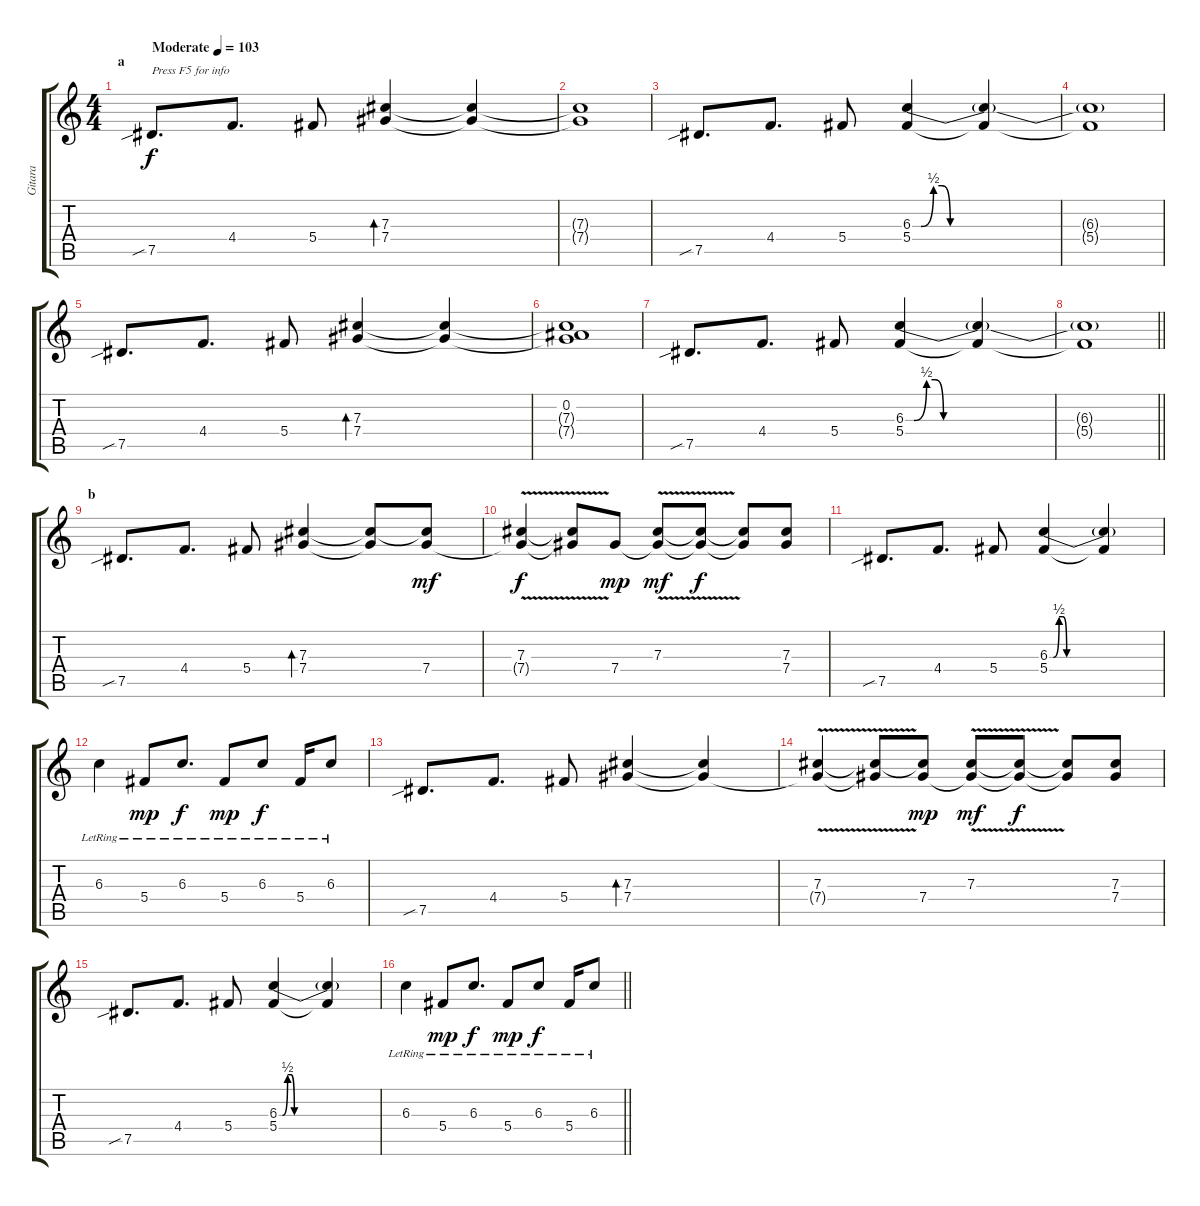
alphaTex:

\track ("Gitara" "Gitara") {instrument electricguitarclean}
\staff {score tabs}
\tuning (Eb4 Bb3 Gb3 Db3 Ab2 Eb2) {hide}
\ts (4 4)
\section ("" "a")
\tempo (103 "Moderate")
\clef g2
\ks c
7.5{sib}.8{d txt "Press F5 for info" dy f instrument electricguitarclean} 4.4.8{d} 5.4.8 (7.3 7.4).4{bd 240} (7.3{t} 7.4{t}).4 |
(7.3{t} 7.4{t}).1 |
7.5{sib}.8{d} 4.4.8{d} 5.4.8 (6.3{be (custom 0 0 2 0 5 2 7 2 9 0 60 0)} 5.4).4 (6.3{t} 5.4{t}).4 |
(6.3{t} 5.4{t}).1 |
7.5{sib}.8{d} 4.4.8{d} 5.4.8 (7.3 7.4).4{bd 240} (7.3{t} 7.4{t}).4 |
(0.2 7.3{t} 7.4{t}).1 |
7.5{sib}.8{d} 4.4.8{d} 5.4.8 (6.3{be (custom 0 0 2 0 5 2 7 2 9 0 60 0)} 5.4).4 (6.3{t} 5.4{t}).4 |
\barLineRight lightlight
(6.3{t} 5.4{t}).1 |
\section ("" "b")
7.5{sib}.8{d} 4.4.8{d} 5.4.8 (7.3 7.4).4{bd 240} (7.3{t} 7.4{t}).8 (7.3{t} 7.4).8{dy mf} |
(7.3{v} 7.4{t}).4{dy f} (7.3{t} 7.4{t}).8 7.4.8{dy mp} (7.3{v} 7.4{t}).8{dy mf} (7.3{t} 7.4{t}).8{dy f} (7.3{t} 7.4{t}).8 (7.3 7.4).8 |
7.5{sib}.8{d} 4.4.8{d} 5.4.8 (6.3{be (custom 0 0 2 0 5 2 7 2 9 0 60 0)} 5.4).4 (6.3{t} 5.4{t}).4 |
6.3{lr}.4 5.4{lr}.8{dy mp} 6.3{lr}.8{d dy f} 5.4{lr}.8{dy mp} 6.3{lr}.8{dy f} 5.4{lr}.16 6.3{lr}.8 |
7.5{sib}.8{d} 4.4.8{d} 5.4.8 (7.3 7.4).4{bd 240} (7.3{t} 7.4{t}).4 |
(7.3{v} 7.4{t}).4 (7.3{t} 7.4{t}).8 (7.3{t} 7.4).8{dy mp} (7.3{v} 7.4{t}).8{dy mf} (7.3{t} 7.4{t}).8{dy f} (7.3{t} 7.4{t}).8 (7.3 7.4).8 |
7.5{sib}.8{d} 4.4.8{d} 5.4.8 (6.3{be (custom 0 0 2 0 5 2 7 2 9 0 60 0)} 5.4).4 (6.3{t} 5.4{t}).4 |
\barLineRight lightlight
6.3{lr}.4 5.4{lr}.8{dy mp} 6.3{lr}.8{d dy f} 5.4{lr}.8{dy mp} 6.3{lr}.8{dy f} 5.4{lr}.16 6.3{lr}.8
